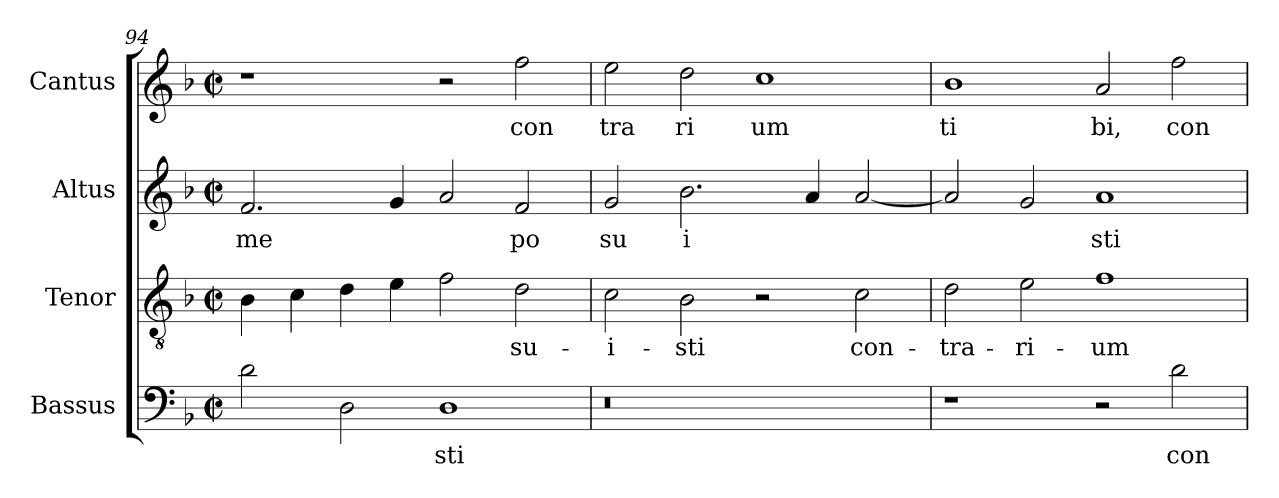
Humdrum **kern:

**kern	**text	**kern	**text	**kern	**text	**kern	**text
*part4	*part4	*part3	*part3	*part2	*part2	*part1	*part1
*staff4	*staff4	*staff3	*staff3	*staff2	*staff2	*staff1	*staff1
*I"Bassus	*	*I"Tenor	*	*I"Altus	*	*I"Cantus	*
!!LO:PB:g=z
*clefF4	*	*clefGv2	*	*clefG2	*	*clefG2	*
*k[b-]	*	*k[b-]	*	*k[b-]	*	*k[b-]	*
*F:	*	*F:	*	*F:	*	*F:	*
*M2/2	*	*M2/2	*	*M2/2	*	*M2/2	*
*met(c|)	*	*met(c|)	*	*met(c|)	*	*met(c|)	*
=94	=94	=94	=94	=94	=94	=94	=94
!	!	!	!	!	!LO:LY:b	!	!
2d\	.	4B-\	.	2.f/	me	1r	.
.	.	4c\	.	.	.	.	.
2D\	.	4d\	.	.	.	.	.
.	.	4e\	.	4g/	.	.	.
!	!LO:LY:b:cj	!	!	!	!	!	!
1D	sti	2f\	.	2a/	.	2r	.
!	!	!	!LO:LY:b:cj	!	!LO:LY:b:cj	!	!LO:LY:b:cj
.	.	2d\	-su-	2f/	po	2ff\	con
=95	=95	=95	=95	=95	=95	=95	=95
!	!	!	!LO:LY:b:cj	!	!LO:LY:b:cj	!	!LO:LY:b:cj
0r	.	2c\	-i-	2g/	su	2ee\	tra
!	!	!	!LO:LY:b:cj	!	!LO:LY:b:rj	!	!LO:LY:b:cj
.	.	2B-\	-sti	2.b-\	i	2dd\	ri
!	!	!	!	!	!	!	!LO:LY:b:cj
.	.	2r	.	.	.	1cc	um
.	.	.	.	4a/	.	.	.
!	!	!	!LO:LY:b:cj	!	!	!	!
.	.	2c\	con-	[<2a/	.	.	.
=96	=96	=96	=96	=96	=96	=96	=96
!	!	!	!LO:LY:b:cj	!	!	!	!LO:LY:b:cj
1r	.	2d\	-tra-	2a/]	.	1b-	ti
!	!	!	!LO:LY:b:cj	!	!	!	!
.	.	2e\	-ri-	2g/	.	.	.
!	!	!	!LO:LY:b:cj	!	!LO:LY:b:cj	!	!LO:LY:b:cj
2r	.	1f	-um	1a	sti	2a/	bi,
!	!LO:LY:b:cj	!	!	!	!	!	!LO:LY:b:cj
2d\	con	.	.	.	.	2ff\	con
=	=	=	=	=	=	=	=
*-	*-	*-	*-	*-	*-	*-	*-
